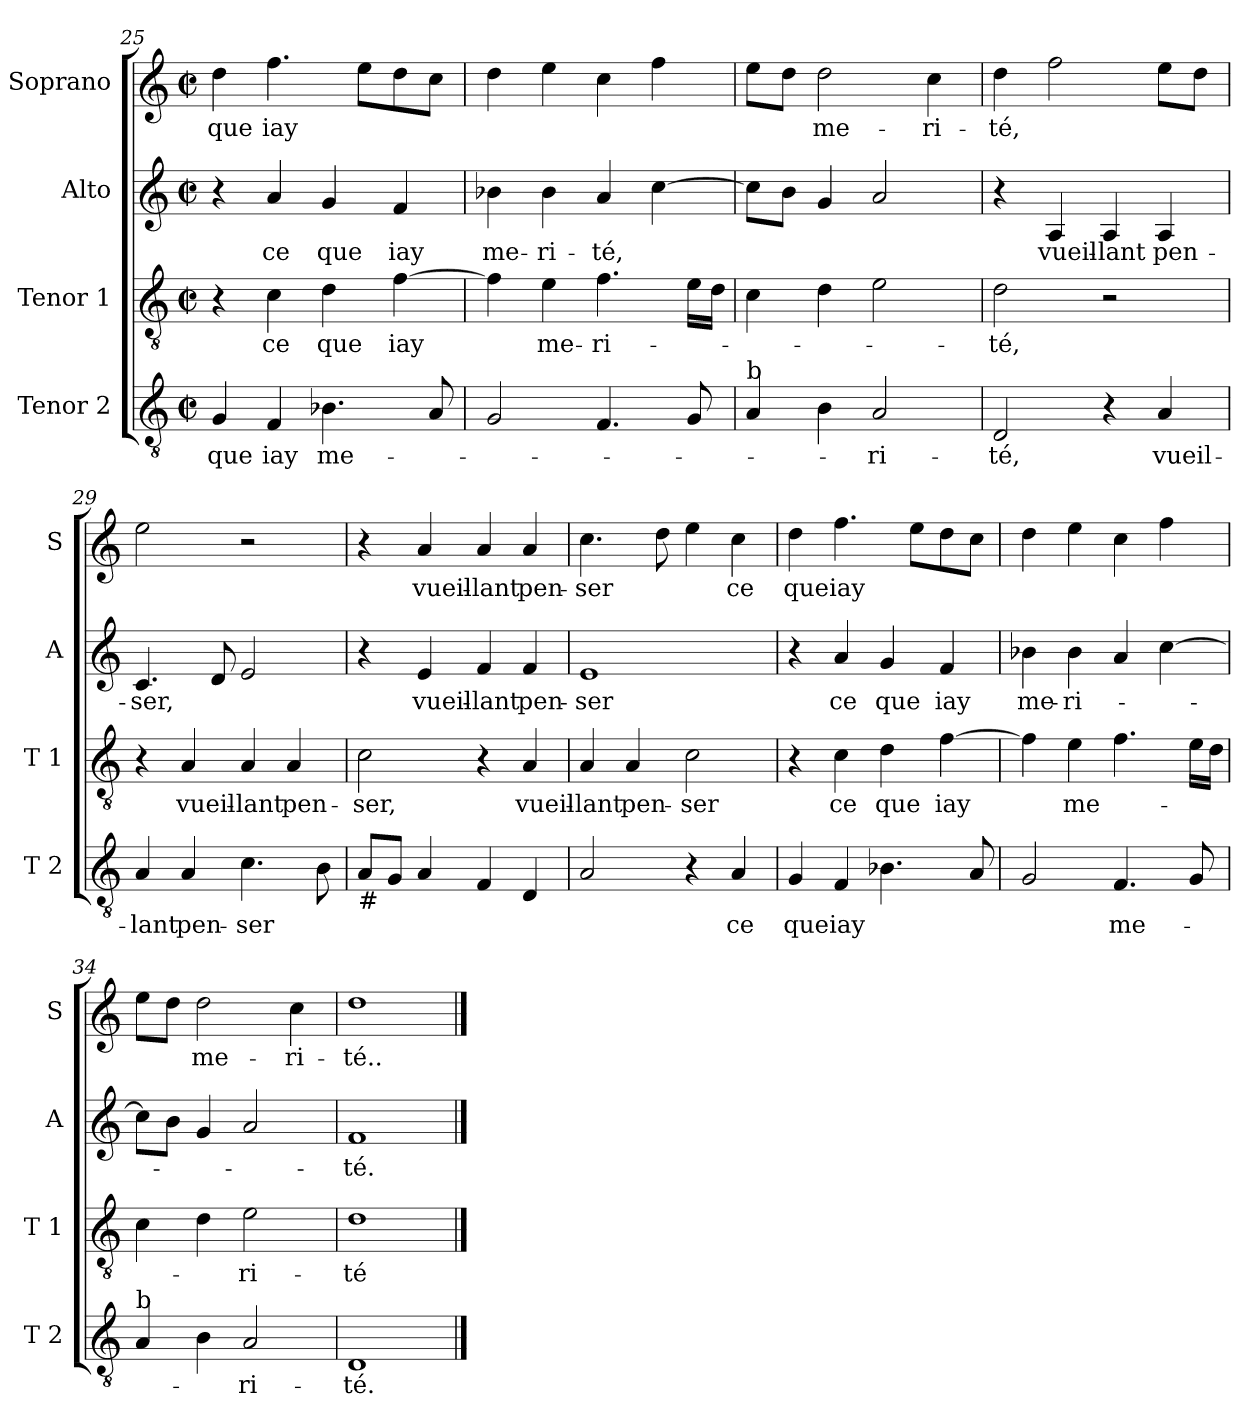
**kern	**text	**kern	**text	**kern	**text	**kern	**text
*part4	*part4	*part3	*part3	*part2	*part2	*part1	*part1
*staff4	*staff4	*staff3	*staff3	*staff2	*staff2	*staff1	*staff1
*I"Tenor 2	*	*I"Tenor 1	*	*I"Alto	*	*I"Soprano	*
*I'T 2	*	*I'T 1	*	*I'A	*	*I'S	*
*clefGv2	*	*clefGv2	*	*clefG2	*	*clefG2	*
*k[]	*	*k[]	*	*k[]	*	*k[]	*
*C:	*	*C:	*	*C:	*	*C:	*
*M2/2	*	*M2/2	*	*M2/2	*	*M2/2	*
*met(c|)	*	*met(c|)	*	*met(c|)	*	*met(c|)	*
=25	=25	=25	=25	=25	=25	=25	=25
!	!LO:LY:b	!	!	!	!	!	!LO:LY:b
4G/	que	4r	.	4r	.	4dd\	que
!	!LO:LY:b	!	!LO:LY:b	!	!LO:LY:b	!	!LO:LY:b
4F/	iay	4c\	ce	4a/	ce	4.ff\	iay
!	!LO:LY:b	!	!LO:LY:b	!	!LO:LY:b	!	!
4.B-X\	me-	4d\	que	4g/	que	.	.
.	.	.	.	.	.	8ee\L	.
!	!	!	!LO:LY:b	!	!LO:LY:b	!	!
.	.	[4f\	iay	4f/	iay	8dd\	.
8A/	.	.	.	.	.	8cc\J	.
!!LO:PB:g=z
=26	=26	=26	=26	=26	=26	=26	=26
!	!	!	!	!	!LO:LY:b	!	!
2G/	.	4f\]	.	4b-X\	me-	4dd\	.
!	!	!	!LO:LY:b	!	!LO:LY:b	!	!
.	.	4e\	me-	4b-\	-ri-	4ee\	.
!	!	!	!LO:LY:b	!	!LO:LY:b	!	!
4.F/	.	4.f\	-ri-	4a/	-té,	4cc\	.
.	.	.	.	[4cc\	.	4ff\	.
8G/	.	16e\LL	.	.	.	.	.
.	.	16d\JJ	.	.	.	.	.
=27	=27	=27	=27	=27	=27	=27	=27
!LO:TX:a:t=b	!	!	!	!	!	!	!
4A/	.	4c\	.	8cc\L]	.	8ee\L	.
.	.	.	.	8b\J	.	8dd\J	.
!	!	!	!	!	!	!	!LO:LY:b
4B\	.	4d\	.	4g/	.	2dd\	me-
!	!LO:LY:b	!	!	!	!	!	!
2A/	-ri-	2e\	.	2a/	.	.	.
!	!	!	!	!	!	!	!LO:LY:b
.	.	.	.	.	.	4cc\	-ri-
=28	=28	=28	=28	=28	=28	=28	=28
!	!LO:LY:b	!	!LO:LY:b	!	!	!	!LO:LY:b
2D/	-té,	2d\	-té,	4r	.	4dd\	-té,
!	!	!	!	!	!LO:LY:b	!	!
.	.	.	.	4A/	vueil-	2ff\	.
!	!	!	!	!	!LO:LY:b	!	!
4r	.	2r	.	4A/	-lant	.	.
!	!LO:LY:b	!	!	!	!LO:LY:b	!	!
4A/	vueil-	.	.	4A/	pen-	8ee\L	.
.	.	.	.	.	.	8dd\J	.
=29	=29	=29	=29	=29	=29	=29	=29
!	!LO:LY:b	!	!	!	!LO:LY:b	!	!
4A/	-lant	4r	.	4.c/	-ser,	2ee\	.
!	!LO:LY:b	!	!LO:LY:b	!	!	!	!
4A/	pen-	4A/	vueil-	.	.	.	.
.	.	.	.	8d/	.	.	.
!	!LO:LY:b	!	!LO:LY:b	!	!	!	!
4.c\	-ser	4A/	-lant	2e/	.	2r	.
!	!	!	!LO:LY:b	!	!	!	!
.	.	4A/	pen-	.	.	.	.
8B\	.	.	.	.	.	.	.
=30	=30	=30	=30	=30	=30	=30	=30
!LO:TX:b:t=#	!	!	!	!	!	!	!
!	!	!	!LO:LY:b	!	!	!	!
8A/L	.	2c\	-ser,	4r	.	4r	.
8G/J	.	.	.	.	.	.	.
!	!	!	!	!	!LO:LY:b	!	!LO:LY:b
4A/	.	.	.	4e/	vueil-	4a/	vueil-
!	!	!	!	!	!LO:LY:b	!	!LO:LY:b
4F/	.	4r	.	4f/	-lant	4a/	-lant
!	!	!	!LO:LY:b	!	!LO:LY:b	!	!LO:LY:b
4D/	.	4A/	vueil-	4f/	pen-	4a/	pen-
!!LO:LB:g=z
=31	=31	=31	=31	=31	=31	=31	=31
!	!	!	!LO:LY:b	!	!LO:LY:b	!	!LO:LY:b
2A/	.	4A/	-lant	1e	-ser	4.cc\	-ser
!	!	!	!LO:LY:b	!	!	!	!
.	.	4A/	pen-	.	.	.	.
.	.	.	.	.	.	8dd\	.
!	!	!	!LO:LY:b	!	!	!	!
4r	.	2c\	-ser	.	.	4ee\	.
!	!LO:LY:b	!	!	!	!	!	!LO:LY:b
4A/	ce	.	.	.	.	4cc\	ce
=32	=32	=32	=32	=32	=32	=32	=32
!	!LO:LY:b	!	!	!	!	!	!LO:LY:b
4G/	que	4r	.	4r	.	4dd\	que
!	!LO:LY:b	!	!LO:LY:b	!	!LO:LY:b	!	!LO:LY:b
4F/	iay	4c\	ce	4a/	ce	4.ff\	iay
!	!	!	!LO:LY:b	!	!LO:LY:b	!	!
4.B-X\	.	4d\	que	4g/	que	.	.
.	.	.	.	.	.	8ee\L	.
!	!	!	!LO:LY:b	!	!LO:LY:b	!	!
.	.	[4f\	iay	4f/	iay	8dd\	.
8A/	.	.	.	.	.	8cc\J	.
=33	=33	=33	=33	=33	=33	=33	=33
!	!	!	!	!	!LO:LY:b	!	!
2G/	.	4f\]	.	4b-X\	me-	4dd\	.
!	!	!	!LO:LY:b	!	!LO:LY:b	!	!
.	.	4e\	me-	4b-\	-ri-	4ee\	.
!	!LO:LY:b	!	!	!	!	!	!
4.F/	me-	4.f\	.	4a/	.	4cc\	.
.	.	.	.	[4cc\	.	4ff\	.
8G/	.	16e\LL	.	.	.	.	.
.	.	16d\JJ	.	.	.	.	.
=34	=34	=34	=34	=34	=34	=34	=34
!LO:TX:a:t=b	!	!	!	!	!	!	!
4A/	.	4c\	.	8cc\L]	.	8ee\L	.
.	.	.	.	8b\J	.	8dd\J	.
!	!	!	!	!	!	!	!LO:LY:b
4B\	.	4d\	.	4g/	.	2dd\	me-
!	!LO:LY:b	!	!LO:LY:b	!	!	!	!
2A/	-ri-	2e\	-ri-	2a/	.	.	.
!	!	!	!	!	!	!	!LO:LY:b
.	.	.	.	.	.	4cc\	-ri-
=35	=35	=35	=35	=35	=35	=35	=35
!	!LO:LY:b	!	!LO:LY:b	!	!LO:LY:b	!	!LO:LY:b
1D	-té.	1d	-té	1f	-té.	1dd	-té..
==	==	==	==	==	==	==	==
*-	*-	*-	*-	*-	*-	*-	*-
